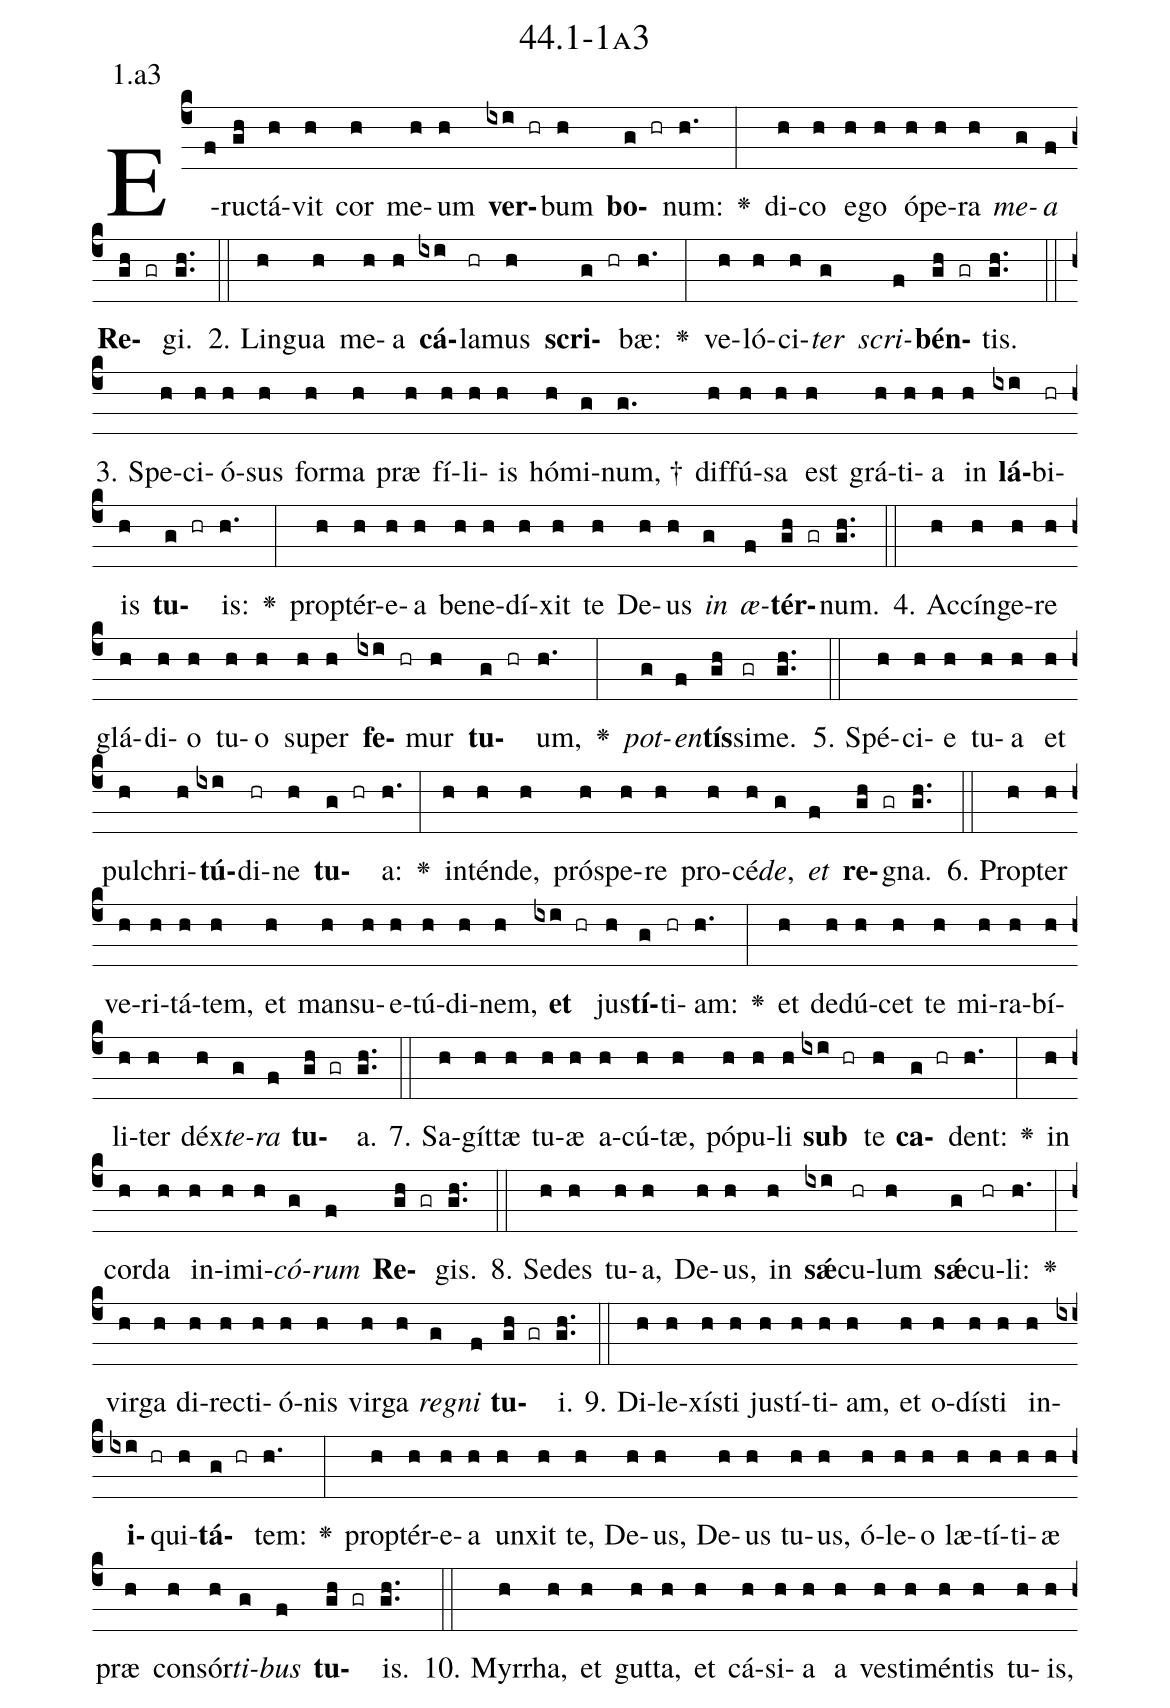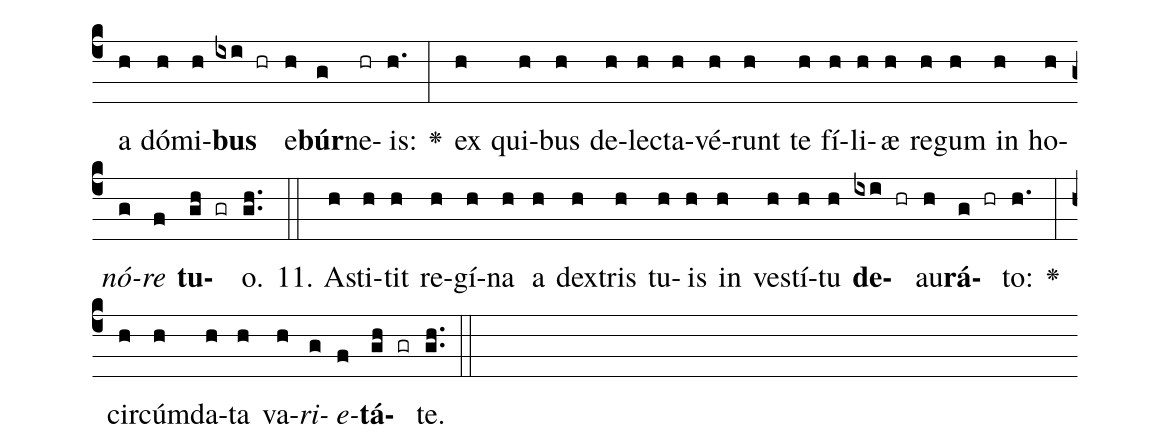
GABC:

name: 44.1-1a3;
annotation: 1.a3;
%%
(c4)E(f)ruc(gh)tá(h)vit(h) cor(h) me(h)um(h) <b>ver</b>(ixi hr)bum(h) <b>bo</b>(g hr)num:(h.) <v>\greheightstar</v>(:) di(h)co(h) e(h)go(h) ó(h)pe(h)ra(h) <i>me</i>(g)<i>a</i>(f) <b>Re</b>(gh gr)gi.(gh..) (::)
2. Lin(h)gua(h) me(h)a(h) <b>cá</b>(ixi)la(hr)mus(h) <b>scri</b>(g hr)bæ:(h.) <v>\greheightstar</v>(:) ve(h)ló(h)ci(h)<i>ter</i>(g) <i>scri</i>(f)<b>bén</b>(gh gr)tis.(gh..) (::)
3. Spe(h)ci(h)ó(h)sus(h) for(h)ma(h) præ(h) fí(h)li(h)is(h) hó(h)mi(g)num, †(g.) dif(h)fú(h)sa(h) est(h) grá(h)ti(h)a(h) in(h) <b>lá</b>(ixi)bi(hr)is(h) <b>tu</b>(g hr)is:(h.) <v>\greheightstar</v>(:) prop(h)tér(h)e(h)a(h) be(h)ne(h)dí(h)xit(h) te(h) De(h)us(h) <i>in</i>(g) <i>æ</i>(f)<b>tér</b>(gh gr)num.(gh..) (::)
4. Ac(h)cín(h)ge(h)re(h) glá(h)di(h)o(h) tu(h)o(h) su(h)per(h) <b>fe</b>(ixi hr)mur(h) <b>tu</b>(g hr)um,(h.) <v>\greheightstar</v>(:) <i>pot</i>(g)<i>en</i>(f)<b>tís</b>(gh)si(gr)me.(gh..) (::)
5. Spé(h)ci(h)e(h) tu(h)a(h) et(h) pul(h)chri(h)<b>tú</b>(ixi)di(hr)ne(h) <b>tu</b>(g hr)a:(h.) <v>\greheightstar</v>(:) in(h)tén(h)de,(h) pró(h)spe(h)re(h) pro(h)cé(h)<i>de</i>,(g) <i>et</i>(f) <b>re</b>(gh gr)gna.(gh..) (::)
6. Prop(h)ter(h) ve(h)ri(h)tá(h)tem,(h) et(h) man(h)su(h)e(h)tú(h)di(h)nem,(h) <b>et</b>(ixi hr) jus(h)<b>tí</b>(g)ti(hr)am:(h.) <v>\greheightstar</v>(:) et(h) de(h)dú(h)cet(h) te(h) mi(h)ra(h)bí(h)li(h)ter(h) déx(h)<i>te</i>(g)<i>ra</i>(f) <b>tu</b>(gh gr)a.(gh..) (::)
7. Sa(h)gít(h)tæ(h) tu(h)æ(h) a(h)cú(h)tæ,(h) pó(h)pu(h)li(h) <b>sub</b>(ixi hr) te(h) <b>ca</b>(g hr)dent:(h.) <v>\greheightstar</v>(:) in(h) cor(h)da(h) in(h)i(h)mi(h)<i>có</i>(g)<i>rum</i>(f) <b>Re</b>(gh gr)gis.(gh..) (::)
8. Se(h)des(h) tu(h)a,(h) De(h)us,(h) in(h) <b>sǽ</b>(ixi)cu(hr)lum(h) <b>sǽ</b>(g)cu(hr)li:(h.) <v>\greheightstar</v>(:) vir(h)ga(h) di(h)rec(h)ti(h)ó(h)nis(h) vir(h)ga(h) <i>re</i>(g)<i>gni</i>(f) <b>tu</b>(gh gr)i.(gh..) (::)
9. Di(h)le(h)xís(h)ti(h) jus(h)tí(h)ti(h)am,(h) et(h) o(h)dís(h)ti(h) in(h)<b>i</b>(ixi hr)qui(h)<b>tá</b>(g hr)tem:(h.) <v>\greheightstar</v>(:) prop(h)tér(h)e(h)a(h) un(h)xit(h) te,(h) De(h)us,(h) De(h)us(h) tu(h)us,(h) ó(h)le(h)o(h) læ(h)tí(h)ti(h)æ(h) præ(h) con(h)sór(h)<i>ti</i>(g)<i>bus</i>(f) <b>tu</b>(gh gr)is.(gh..) (::)
10. Myr(h)rha,(h) et(h) gut(h)ta,(h) et(h) cá(h)si(h)a(h) a(h) ves(h)ti(h)mén(h)tis(h) tu(h)is,(h) a(h) dó(h)mi(h)<b>bus</b>(ixi hr) e(h)<b>búr</b>(g)ne(hr)is:(h.) <v>\greheightstar</v>(:) ex(h) qui(h)bus(h) de(h)lec(h)ta(h)vé(h)runt(h) te(h) fí(h)li(h)æ(h) re(h)gum(h) in(h) ho(h)<i>nó</i>(g)<i>re</i>(f) <b>tu</b>(gh gr)o.(gh..) (::)
11. A(h)sti(h)tit(h) re(h)gí(h)na(h) a(h) dex(h)tris(h) tu(h)is(h) in(h) ves(h)tí(h)tu(h) <b>de</b>(ixi hr)au(h)<b>rá</b>(g hr)to:(h.) <v>\greheightstar</v>(:) cir(h)cúm(h)da(h)ta(h) va(h)<i>ri</i>(g)<i>e</i>(f)<b>tá</b>(gh gr)te.(gh..) (::)
